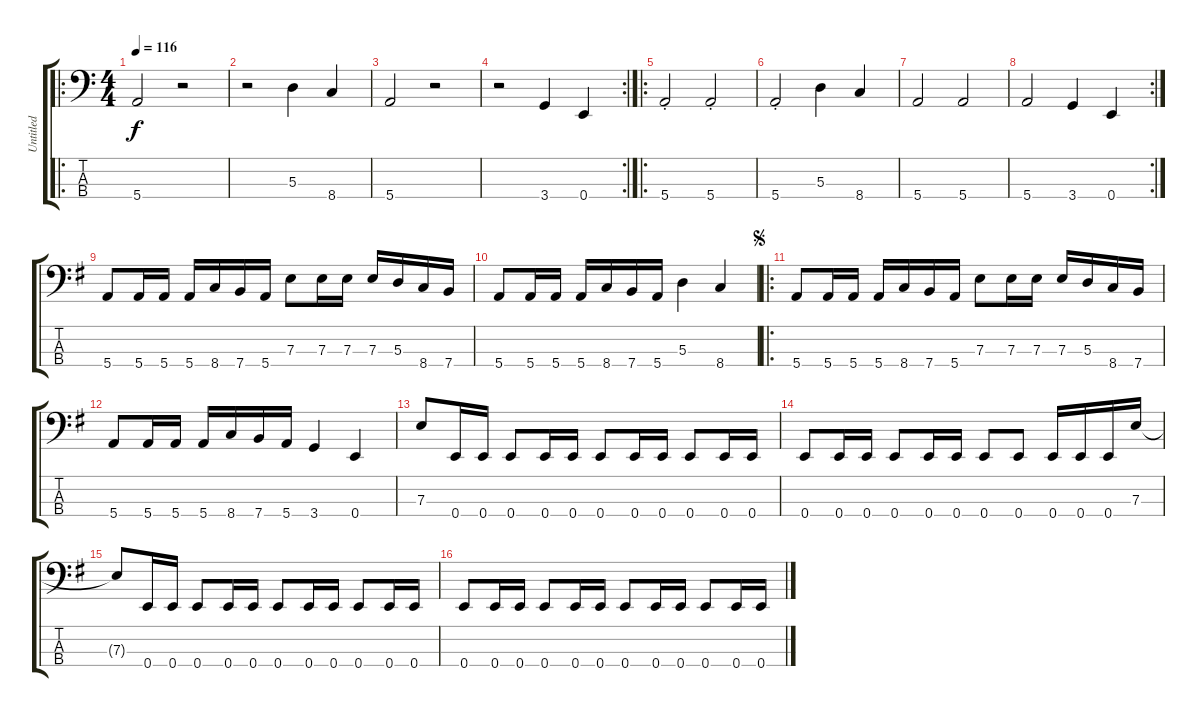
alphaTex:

\track ("Untitled" "Untitled") {instrument electricbassfinger}
\staff {score tabs}
\tuning (G2 D2 A1 E1) {hide}
\ro
\ts (4 4)
\tempo 116
\clef f4
\ks c
5.4.2{dy f instrument electricbassfinger} r.2 |
r.2 5.3.4 8.4.4 |
5.4.2 r.2 |
\rc 2
r.2 3.4.4 0.4.4 |
\ro
5.4{st}.2 5.4{st}.2 |
5.4{st}.2 5.3.4 8.4.4 |
5.4.2 5.4.2 |
\rc 2
5.4.2 3.4.4 0.4.4 |
\ks g
5.4.8 5.4.16 5.4.16 5.4.16 8.4.16 7.4.16 5.4.16 7.3.8 7.3.16 7.3.16 7.3.16 5.3.16 8.4.16 7.4.16 |
5.4.8 5.4.16 5.4.16 5.4.16 8.4.16 7.4.16 5.4.16 5.3.4 8.4.4 |
\ro
\jump segno
5.4.8 5.4.16 5.4.16 5.4.16 8.4.16 7.4.16 5.4.16 7.3.8 7.3.16 7.3.16 7.3.16 5.3.16 8.4.16 7.4.16 |
5.4.8 5.4.16 5.4.16 5.4.16 8.4.16 7.4.16 5.4.16 3.4.4 0.4.4 |
7.3.8 0.4.16 0.4.16 0.4.8 0.4.16 0.4.16 0.4.8 0.4.16 0.4.16 0.4.8 0.4.16 0.4.16 |
0.4.8 0.4.16 0.4.16 0.4.8 0.4.16 0.4.16 0.4.8 0.4.8 0.4.16 0.4.16 0.4.16 7.3.16 |
7.3{t}.8 0.4.16 0.4.16 0.4.8 0.4.16 0.4.16 0.4.8 0.4.16 0.4.16 0.4.8 0.4.16 0.4.16 |
0.4.8 0.4.16 0.4.16 0.4.8 0.4.16 0.4.16 0.4.8 0.4.16 0.4.16 0.4.8 0.4.16 0.4.16
